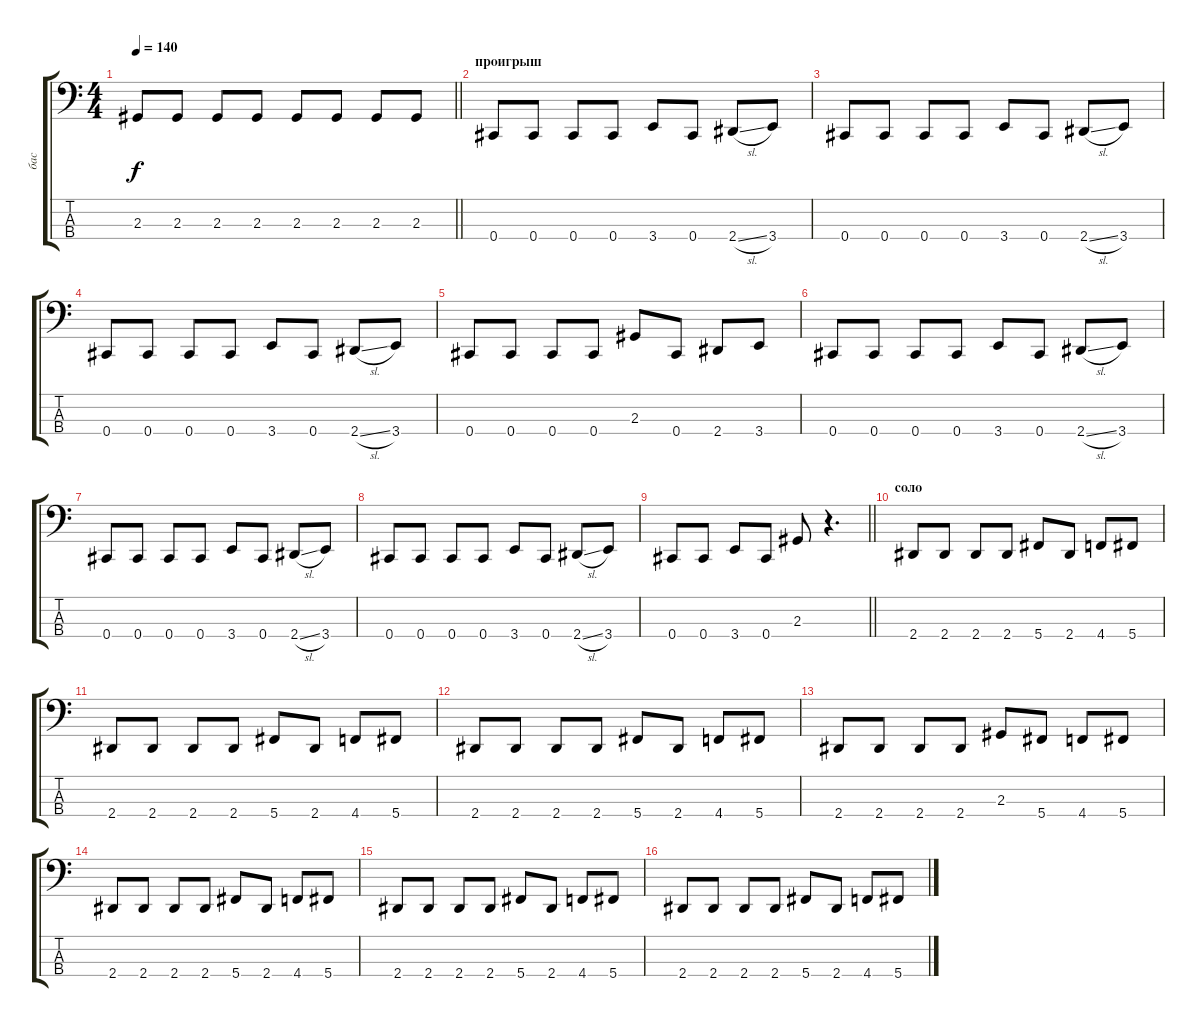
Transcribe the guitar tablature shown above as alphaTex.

\track ("бас" "бас") {instrument electricbassfinger}
\staff {score tabs}
\tuning (E2 B1 Gb1 Db1) {hide}
\ts (4 4)
\tempo 140
\clef f4
\barLineRight lightlight
\ks c
2.3.8{dy f} 2.3.8 2.3.8 2.3.8 2.3.8 2.3.8 2.3.8 2.3.8 |
\section ("" "проигрыш")
0.4.8 0.4.8 0.4.8 0.4.8 3.4.8 0.4.8 2.4{sl}.8 3.4.8 |
0.4.8 0.4.8 0.4.8 0.4.8 3.4.8 0.4.8 2.4{sl}.8 3.4.8 |
0.4.8 0.4.8 0.4.8 0.4.8 3.4.8 0.4.8 2.4{sl}.8 3.4.8 |
0.4.8 0.4.8 0.4.8 0.4.8 2.3.8 0.4.8 2.4.8 3.4.8 |
0.4.8 0.4.8 0.4.8 0.4.8 3.4.8 0.4.8 2.4{sl}.8 3.4.8 |
0.4.8 0.4.8 0.4.8 0.4.8 3.4.8 0.4.8 2.4{sl}.8 3.4.8 |
0.4.8 0.4.8 0.4.8 0.4.8 3.4.8 0.4.8 2.4{sl}.8 3.4.8 |
\barLineRight lightlight
0.4.8 0.4.8 3.4.8 0.4.8 2.3.8 r.4{d} |
\section ("" "соло")
2.4.8 2.4.8 2.4.8 2.4.8 5.4.8 2.4.8 4.4.8 5.4.8 |
2.4.8 2.4.8 2.4.8 2.4.8 5.4.8 2.4.8 4.4.8 5.4.8 |
2.4.8 2.4.8 2.4.8 2.4.8 5.4.8 2.4.8 4.4.8 5.4.8 |
2.4.8 2.4.8 2.4.8 2.4.8 2.3.8 5.4.8 4.4.8 5.4.8 |
2.4.8 2.4.8 2.4.8 2.4.8 5.4.8 2.4.8 4.4.8 5.4.8 |
2.4.8 2.4.8 2.4.8 2.4.8 5.4.8 2.4.8 4.4.8 5.4.8 |
2.4.8 2.4.8 2.4.8 2.4.8 5.4.8 2.4.8 4.4.8 5.4.8
